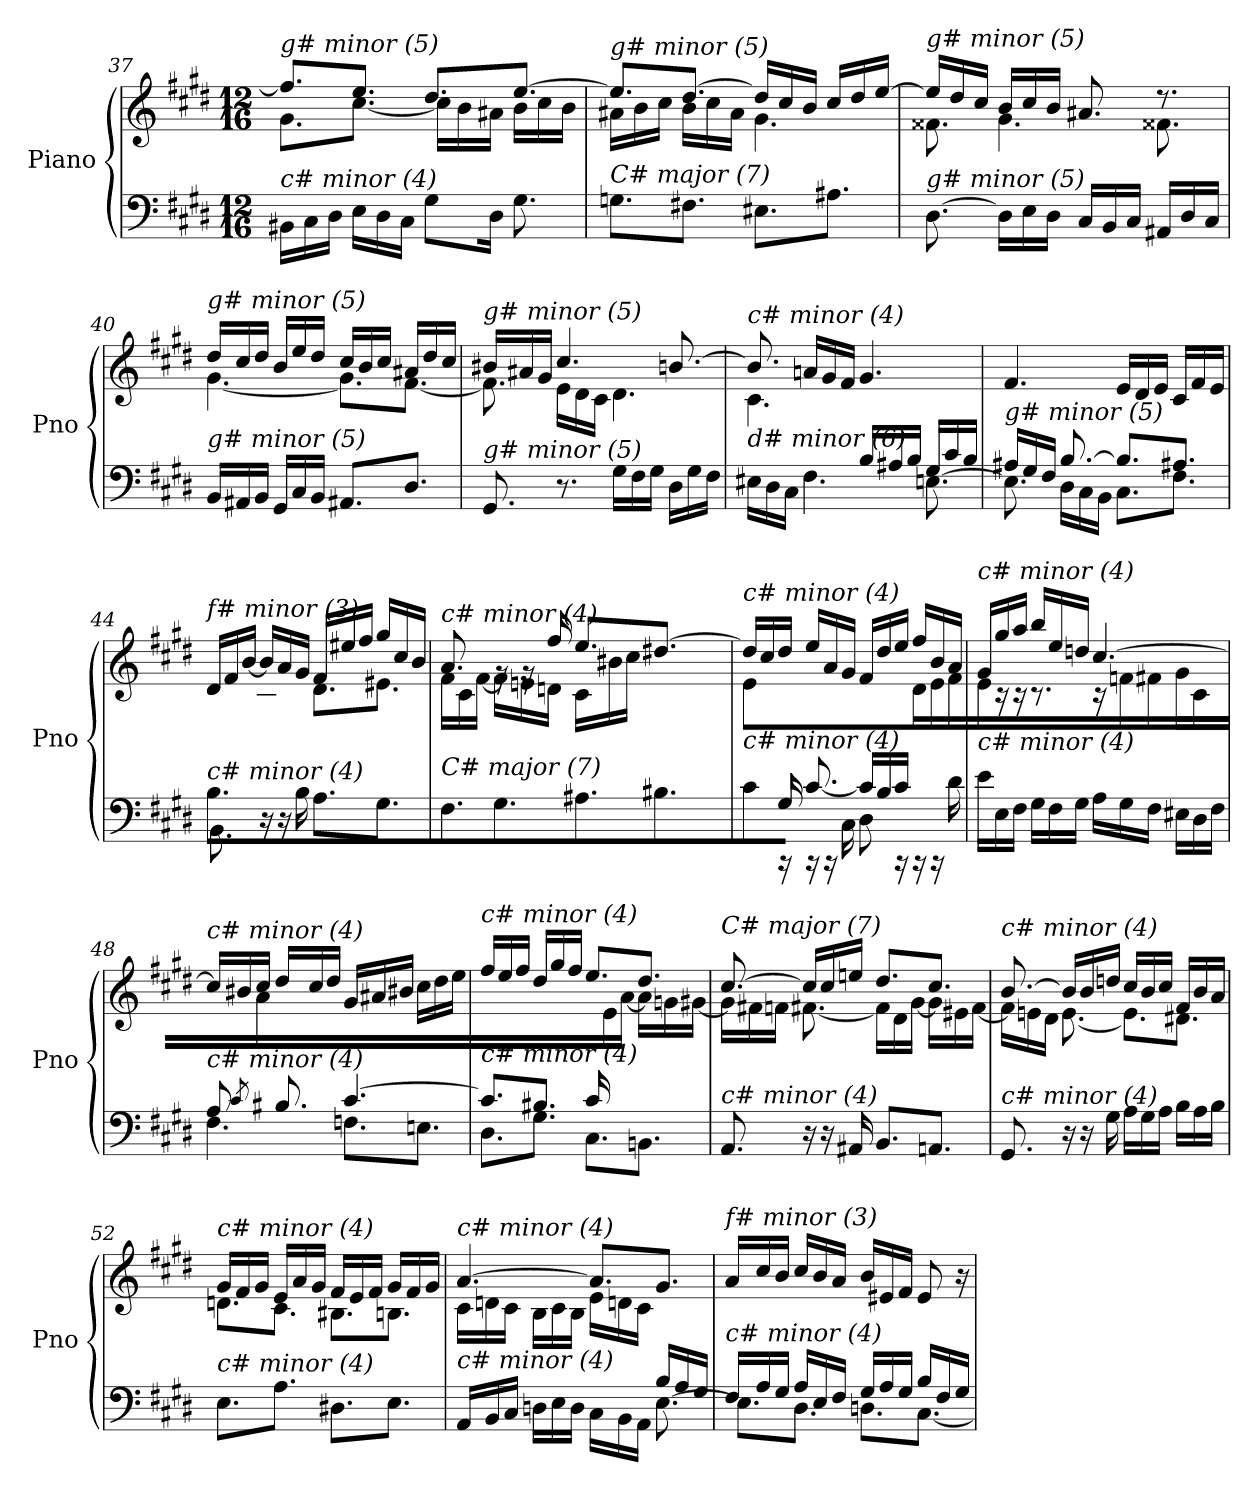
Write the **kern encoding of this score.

**kern	**kern
*part1	*part1
*staff2	*staff1
*I"Piano	*
*I'Pno	*
!!LO:LB:g=z
*clefF4	*clefG2
*k[f#c#g#d#]	*k[f#c#g#d#]
*M12/16	*M12/16
=37	=37
*	*^
!	!LO:TX:i:t=g# minor (5)	!
!LO:TX:i:t=c# minor (4)	!	!
16BB#X\LL	8.ff#/L]	8.g#\L
16C#\	.	.
16D#\JJ	.	.
16E\LL	8.ee/J	[8.cc#\J
16D#\	.	.
16C#\JJ	.	.
8G#\L	8.dd#/L	16cc#\LL]
.	.	16b\
16D#\Jk	.	16a#X\JJ
8.G#\	[8.ee/J	16b\LL
.	.	16cc#\
.	.	16b\JJ
=38	=38	=38
!	!LO:TX:i:t=g# minor (5)	!
!LO:TX:i:t=C# major (7)	!	!
8.Gni\L	8.ee/L]	16a#X\LL
.	.	16b\
.	.	16cc#\JJ
8.F#X\J	[8.dd#/J	16b\LL
.	.	16cc#\
.	.	16a#\JJ
8.E#X\L	16dd#/LL]	4.g#\
.	16cc#/	.
.	16b/JJ	.
8.A#X\J	16cc#/LL	.
.	16dd#/	.
.	[16ee/JJ	.
=39	=39	=39
!	!LO:TX:i:t=g# minor (5)	!
!LO:TX:i:t=g# minor (5)	!	!
[8.D#\	16ee/LL]	8.f##X\
.	16dd#/	.
.	16cc#/JJ	.
16D#\LL]	16b/LL	4.g#\
16E\	16cc#/	.
16D#\JJ	16b/JJ	.
16C#/LL	8.a#X/	.
16BB/	.	.
16C#/JJ	.	.
16AA#X/LL	8.r	8.f##X\
16D#/	.	.
16C#/JJ	.	.
!!LO:LB:g=z	!!
=40	=40	=40
!	!LO:TX:i:t=g# minor (5)	!
!LO:TX:i:t=g# minor (5)	!	!
16BB/LL	16dd#/LL	[4.g#\
16AA#X/	16cc#/	.
16BB/JJ	16dd#/JJ	.
16GG#/LL	16b/LL	.
16C#/	16ee/	.
16BB/JJ	16dd#/JJ	.
8.AA#X/L	16cc#/LL	8.g#\L]
.	16b/	.
.	16cc#/JJ	.
8.D#/J	16a#X/LL	[8.f#\J
.	16dd#/	.
.	16cc#/JJ	.
=41	=41	=41
!	!LO:TX:i:t=g# minor (5)	!
!LO:TX:i:t=g# minor (5)	!	!
8.GG#/	16b#X/LL	8.f#\]
.	16a#X/	.
.	16g#/JJ	.
8.r	4.cc#/	16e\LL
.	.	16d#\
.	.	16c#\JJ
16G#\LL	.	4.d#\
16F#\	.	.
16G#\JJ	.	.
16D#\LL	[8.bn/	.
16G#\	.	.
16F#\JJ	.	.
=42	=42	=42
*^	*	*^
*	*^	*	*	*
!	!	!	!LO:TX:i:t=c# minor (4)	!	!
!LO:TX:i:t=d# minor (6)	!	!	!	!	!
4.ryy	16E#Xj\LL	8.ryy	8.b/]	4.c#\	8.ryy
.	16D#\	.	.	.	.
.	16C#\JJ	.	.	.	.
.	8.ryy	4.F#\	16an/LL	.	2ryy
.	.	.	16g#/	.	.
.	.	.	16f#/JJ	.	.
4.ryy	16B/LL	.	4.g#/	4.ryy	.
.	16A#X/	.	.	.	.
.	16B/JJ	.	.	.	.
.	16G#/LL	[8.En\	.	.	.
.	16c#/	.	.	.	.
.	16B/JJ	.	.	.	16ryy
*	*v	*v	*	*	*
!!LO:LB:g=z
=43	=43	=43	=43	=43
!	!	!LO:TX:i:t=c# minor (4)	!	!
!LO:TX:i:t=g# minor (5)	!	!	!	!
*	*	*v	*v	*v
16A#X/LL	8.E\]	4.f#/
16G#/	.	.
16F#/JJ	.	.
[8.B/	16D#\LL	.
.	16C#\	.
.	16BB\JJ	.
8.B/L]	8.C#\L	16e/LL
.	.	16d#/
.	.	16e/JJ
8.A#X/J	8.F#\J	16c#/LL
.	.	16f#/
.	.	16e/JJ
=44	=44	=44
*	*	*^
!	!	!LO:TX:i:t=f# minor (3)	!
!LO:TX:i:t=c# minor (4)	!	!	!
8.B/L	8.BB\	16d#/LL	8.ryy
.	.	16f#/	.
.	.	[16b/JJ	.
2ryy	16r	16b/LL]	8.c#\J
.	16r	16a/	.
.	16B\	16g#/JJ	.
.	8.A\L	16f#/LL	8.d#\L
.	.	16ee#X/	.
.	.	16ff#/JJ	.
.	8.G#\J	16gg#/LL	8.e#X\J
.	.	16cc#/	.
16ryy	.	16b/JJ	.
*v	*v	*	*
=45	=45	=45
!	!LO:TX:i:t=c# minor (4)	!
!LO:TX:i:t=C# major (7)	!	!
8.F#\L	8.a/	16f#\LL
.	.	16c#\
.	.	[16f#\JJ
8.G#\J	16rg	16f#\LL]
.	16rg	16en\
.	16ff#/	16dn\JJ
8.A#X\L	8.ee/L	16c#\LL
.	.	16b#X\
.	.	16cc#\JJ
8.B#X\J	[8.dd#X/J	16dd#\LLyy
.	.	16g#\
.	.	16f#\JJ
!!LO:LB:g=z	!!
=46	=46	=46
*^	*	*
!	!	!LO:TX:i:t=c# minor (4)	!
!LO:TX:i:t=c# minor (4)	!	!	!
8c#\	8ryy	16dd#/LL]	8e\L
.	.	16cc#/	.
16rCC	16G#/Jk	16dd#/JJ	4..ryy
16rCC	[8.c#/	16ee/LL	.
16rCC	.	16a/	.
16C#\	.	16g#/JJ	.
8D#\	16c#/LL]	16f#/LL	.
.	16B/	16dd#/	.
16rCC	16c#/JJ	16ee/JJ	.
16rCC	8.ryy	16ff#/LL	16d#\LL
16rCC	.	16b/	16e\
16d#\	.	16a/JJ	16f#\JJ
=47	=47	=47	=47
!	!	!LO:TX:i:t=c# minor (4)	!
!LO:TX:i:t=c# minor (4)	!	!	!
2ryy	16e\LL	16g#/LL	16e\
.	16E\	16gg#/	16r
.	16F#\JJ	16aa/JJ	16r
.	16G#\LL	16bb/LL	8.r
.	16F#\	16ee/	.
.	16G#\JJ	16ddn/JJ	.
.	16A\LL	[4.cc#/	16r
.	16G#\	.	16fni\LL
8.ryy	16F#\JJ	.	16f#\JJ
.	16E#Xj\LL	.	16g#\LL
.	16D#\	.	16c#\
16B/JJ	16F#i\JJ	.	16ryy
=48	=48	=48	=48
*	*^	*	*^
!	!	!	!LO:TX:i:t=c# minor (4)	!	!
!LO:TX:i:t=c# minor (4)	!	!	!	!	!
8A/L	4.F#\	8.ryy	16cc#/LL]	8ryy	8.ryy
.	.	.	16b#X/	.	.
16ryy	.	.	16cc#/JJ	16a\Jk	.
8qc#/	.	.	.	.	.
8.B#X/	.	16c#!yy	16dd#/LL	2ryy	8.ryy
.	.	8B#!yy	16cc#/	.	.
.	.	.	16dd#/JJ	.	.
[4.c#/	8.Fni\L	4.ryy	16g#/LL	.	4.ryy
.	.	.	16a#X/	.	.
.	.	.	16b#X/JJ	.	.
.	8.En\J	.	16cc#\LL	.	.
.	.	.	16dd#\	.	.
.	.	.	16ee\JJ	16ryy	.
!!LO:LB:g=z	!!	!!
=49	=49	=49	=49	=49	=49
!	!	!	!LO:TX:i:t=c# minor (4)	!	!
!LO:TX:i:t=c# minor (4)	!	!	!	!	!
4.ryy	8.c#/L]	8.D#\L	16ff#/LL	4.ryy	4.ryy
.	.	.	16ee/	.	.
.	.	.	16ff#/JJ	.	.
.	8.B#X/J	8.G#\J	16dd#/LL	.	.
.	.	.	16gg#/	.	.
.	.	.	16ff#/JJ	.	.
16c#/LL	8.C#\L	4.ryy	8.ee/L	16ryy	4.ryy
4ryy	.	.	.	16e\	.
.	.	.	.	[16a\JJ	.
.	8.BBn\J	.	8.dd#/J	16a\LL]	.
.	.	.	.	16gni\	.
16ryy	.	.	.	[16g#\JJ	.
*v	*v	*v	*	*	*
*	*	*v	*v
=50	=50	=50
!	!LO:TX:i:t=C# major (7)	!
!LO:TX:i:t=c# minor (4)	!	!
8.AA/	[8.cc#/	16g#\LL]
.	.	16f#X\
.	.	16fni\JJ
16r	16cc#/LL]	[8.f#\
16r	16cc#/	.
16AA#X/	16een/JJ	.
8.BB/L	8.dd#/L	16f#\LL]
.	.	16d#\
.	.	[16g#\JJ
8.AAn/J	8.cc#/J	16g#\LL]
.	.	16e#X\
.	.	[16f#\JJ
=51	=51	=51
!	!LO:TX:i:t=c# minor (4)	!
!LO:TX:i:t=c# minor (4)	!	!
8.GG#/	[8.b/	16f#\LL]
.	.	16en\
.	.	16d#\JJ
16r	16b/LL]	[8.e\
16r	16b/	.
16G#\	16ddn/JJ	.
16A\LL	16cc#/LL	8.e\L]
16G#\	16b/	.
16A\JJ	16cc#/JJ	.
16B\LL	16f#/LL	8.d#X\J
16A\	16b/	.
16B\JJ	16a/JJ	.
!!LO:PB:g=z	!!
=52	=52	=52
!	!LO:TX:i:t=c# minor (4)	!
!LO:TX:i:t=c# minor (4)	!	!
8.E\L	16g#/LL	8.dn\L
.	16f#/	.
.	16g#/JJ	.
8.A\J	16e/LL	8.c#\J
.	16a/	.
.	16g#/JJ	.
8.D#X\L	16f#/LL	8.B#Xi\L
.	16e/	.
.	16f#/JJ	.
8.E\J	16g#/LL	8.B\J
.	16f#/	.
.	16g#/JJ	.
=53	=53	=53
*^	*	*^
*	*^	*	*	*
!	!	!	!LO:TX:i:t=c# minor (4)	!	!
!LO:TX:i:t=c# minor (4)	!	!	!	!	!
2ryy	16AA/LL	2ryy	[4.a/	16c#\LL	2ryy
.	16BB/	.	.	16dn\	.
.	16C#/JJ	.	.	16c#\JJ	.
.	16Dn\LL	.	.	16B\LL	.
.	16E\	.	.	16c#\	.
.	16D\JJ	.	.	16B\JJ	.
.	16C#\LL	.	8.a/L]	16e\LL	.
.	16BB\	.	.	16dn\	.
16ryy	16AA\JJ	16ryy	.	16c#\JJ	16ryy
8.ryy	16B/LL	[8.E\	8.g#/J	8.ryy	8.ryy
.	16A/	.	.	.	.
.	16G#/JJ	.	.	.	.
*	*v	*v	*	*	*
*	*	*v	*v	*v
=54	=54	=54
!	!	!LO:TX:i:t=f# minor (3)
!LO:TX:i:t=c# minor (4)	!	!
16F#/LL	8.E\L]	16a/LL
16A/	.	16cc#/
16G#/JJ	.	16b/JJ
16A/LL	8.D#\J	16cc#/LL
16E/	.	16b/
16F#/JJ	.	16a/JJ
16G#/LL	8.Dn\L	16b/LL
16A/	.	16e#X/
16G#/JJ	.	16f#/JJ
16B/LL	[8.C#\J	8e#/
16F#/	.	.
16G#/JJ	.	16r
*v	*v	*
=	=
*-	*-
